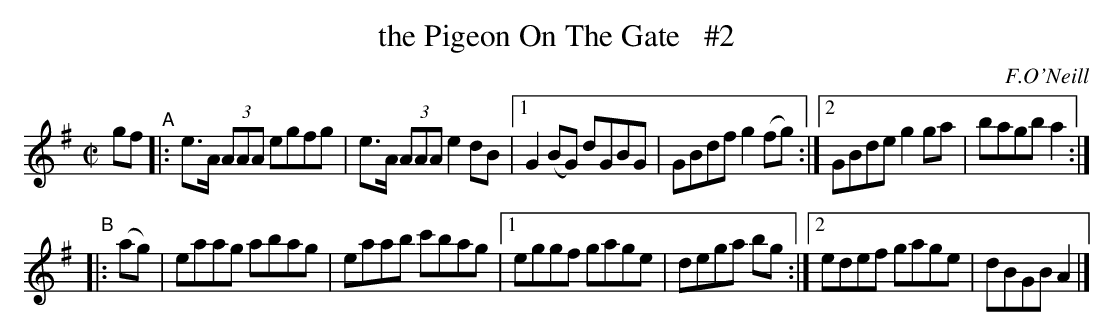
X:1
T: the Pigeon On The Gate   #2
O: F.O'Neill
M: C|
L: 1/8
K: Ador
gf "^A"\
|: e>A (3AAA egfg | e>A (3AAA e2dB \
|[1 G2(BG) dGBG | GBdf g2(fg) \
:|[2 GBde  g2ga | bagb a2 :|
"^B"|: (ag) \
|    eaag abag | eaab c'bag \
|[1  eggf gage | dega bg \
:|[2 edef gage | dBGB A2 |]
